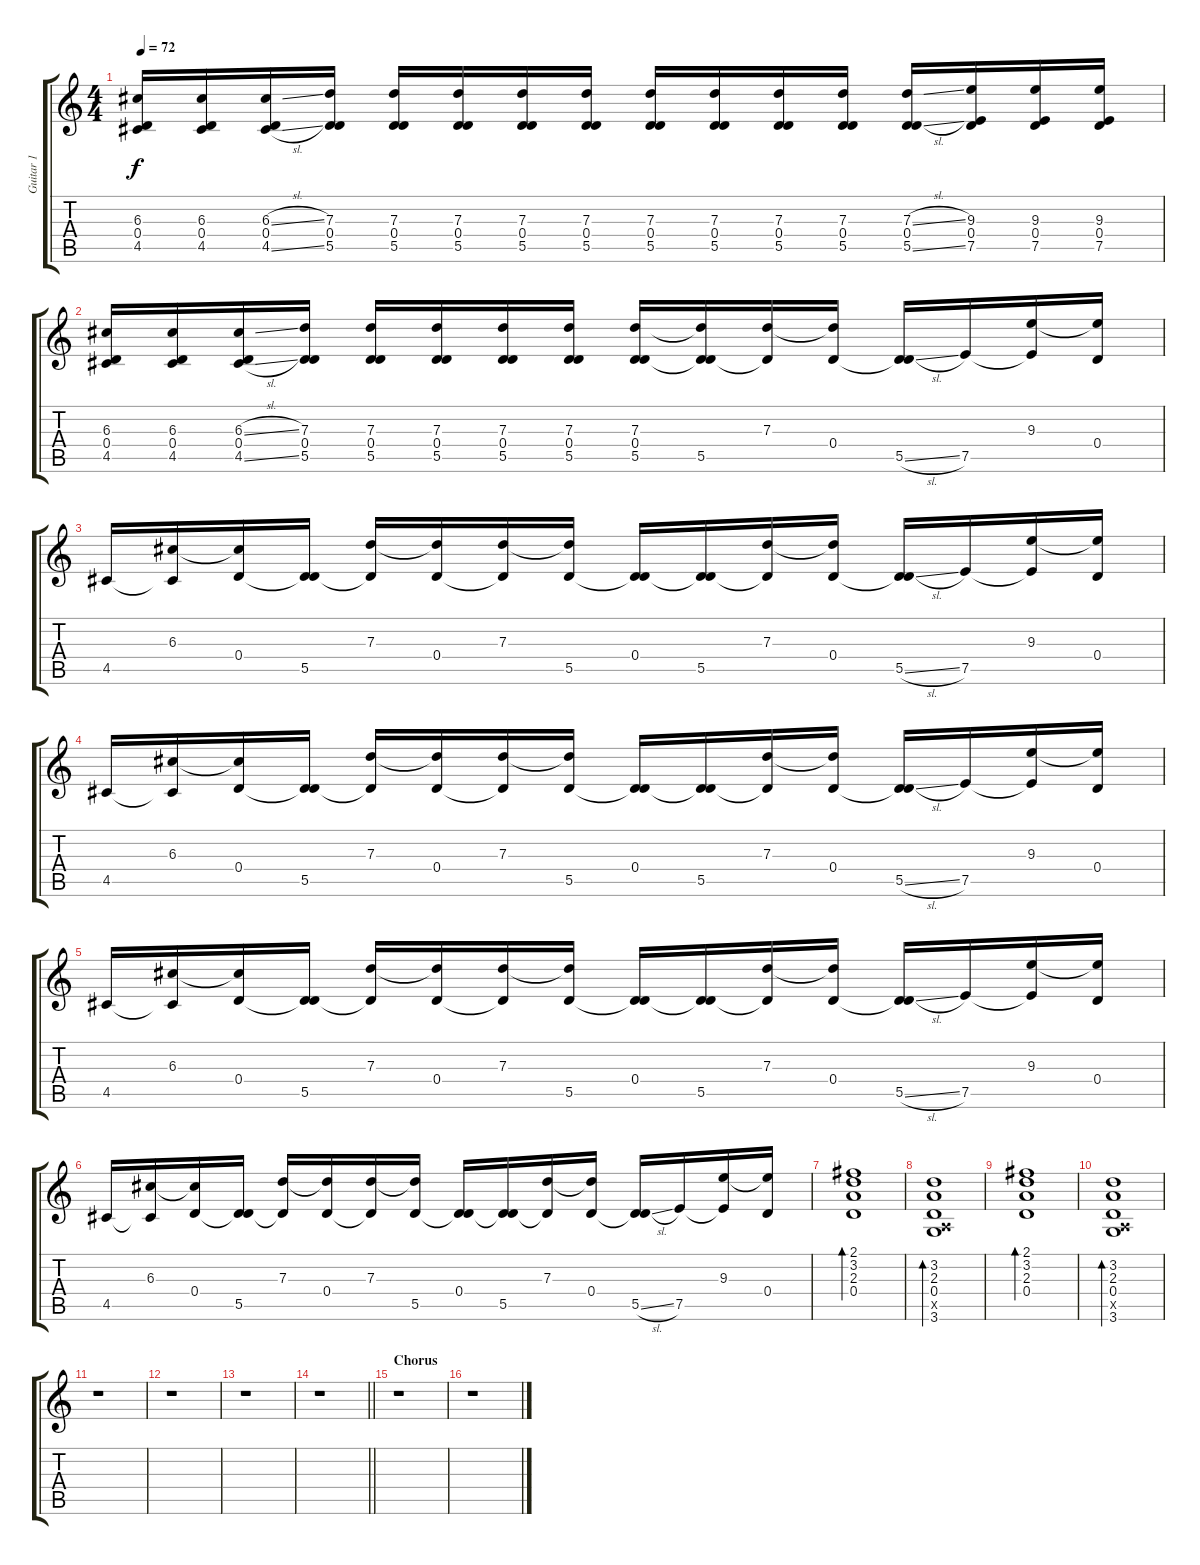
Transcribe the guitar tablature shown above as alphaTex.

\track ("Guitar 1" "Guitar 1") {instrument electricguitarclean}
\staff {score tabs}
\tuning (E4 B3 G3 D3 A2 E2) {hide}
\ts (4 4)
\tempo 72
\clef g2
\ks c
(6.3 0.4 4.5).16{dy f} (6.3 0.4 4.5).16 (6.3{sl} 0.4 4.5{sl}).16 (7.3 0.4 5.5).16 (7.3 0.4 5.5).16 (7.3 0.4 5.5).16 (7.3 0.4 5.5).16 (7.3 0.4 5.5).16 (7.3 0.4 5.5).16 (7.3 0.4 5.5).16 (7.3 0.4 5.5).16 (7.3 0.4 5.5).16 (7.3{sl} 0.4 5.5{sl}).16 (9.3 0.4 7.5).16 (9.3 0.4 7.5).16 (9.3 0.4 7.5).16 |
(6.3 0.4 4.5).16 (6.3 0.4 4.5).16 (6.3{sl} 0.4 4.5{sl}).16 (7.3 0.4 5.5).16 (7.3 0.4 5.5).16 (7.3 0.4 5.5).16 (7.3 0.4 5.5).16 (7.3 0.4 5.5).16 (7.3 0.4 5.5).16 (7.3{t} 0.4{t} 5.5).16 (7.3 5.5{t}).16 (7.3{t} 0.4).16 (0.4{t} 5.5{sl}).16 7.5.16 (9.3 7.5{t}).16 (9.3{t} 0.4).16 |
4.5.16 (6.3 4.5{t}).16 (6.3{t} 0.4).16 (0.4{t} 5.5).16 (7.3 5.5{t}).16 (7.3{t} 0.4).16 (7.3 0.4{t}).16 (7.3{t} 5.5).16 (0.4 5.5{t}).16 (0.4{t} 5.5).16 (7.3 5.5{t}).16 (7.3{t} 0.4).16 (0.4{t} 5.5{sl}).16 7.5.16 (9.3 7.5{t}).16 (9.3{t} 0.4).16 |
4.5.16 (6.3 4.5{t}).16 (6.3{t} 0.4).16 (0.4{t} 5.5).16 (7.3 5.5{t}).16 (7.3{t} 0.4).16 (7.3 0.4{t}).16 (7.3{t} 5.5).16 (0.4 5.5{t}).16 (0.4{t} 5.5).16 (7.3 5.5{t}).16 (7.3{t} 0.4).16 (0.4{t} 5.5{sl}).16 7.5.16 (9.3 7.5{t}).16 (9.3{t} 0.4).16 |
4.5.16 (6.3 4.5{t}).16 (6.3{t} 0.4).16 (0.4{t} 5.5).16 (7.3 5.5{t}).16 (7.3{t} 0.4).16 (7.3 0.4{t}).16 (7.3{t} 5.5).16 (0.4 5.5{t}).16 (0.4{t} 5.5).16 (7.3 5.5{t}).16 (7.3{t} 0.4).16 (0.4{t} 5.5{sl}).16 7.5.16 (9.3 7.5{t}).16 (9.3{t} 0.4).16 |
4.5.16 (6.3 4.5{t}).16 (6.3{t} 0.4).16 (0.4{t} 5.5).16 (7.3 5.5{t}).16 (7.3{t} 0.4).16 (7.3 0.4{t}).16 (7.3{t} 5.5).16 (0.4 5.5{t}).16 (0.4{t} 5.5).16 (7.3 5.5{t}).16 (7.3{t} 0.4).16 (0.4{t} 5.5{sl}).16 7.5.16 (9.3 7.5{t}).16 (9.3{t} 0.4).16 |
(2.1 3.2 2.3 0.4).1{bd 240} |
(3.2 2.3 0.4 0.5{x} 3.6).1{bd 240} |
(2.1 3.2 2.3 0.4).1{bd 240} |
(3.2 2.3 0.4 0.5{x} 3.6).1{bd 240} |
r.1 |
r.1 |
r.1 |
\barLineRight lightlight
r.1 |
\section ("" "Chorus")
r.1 |
r.1
